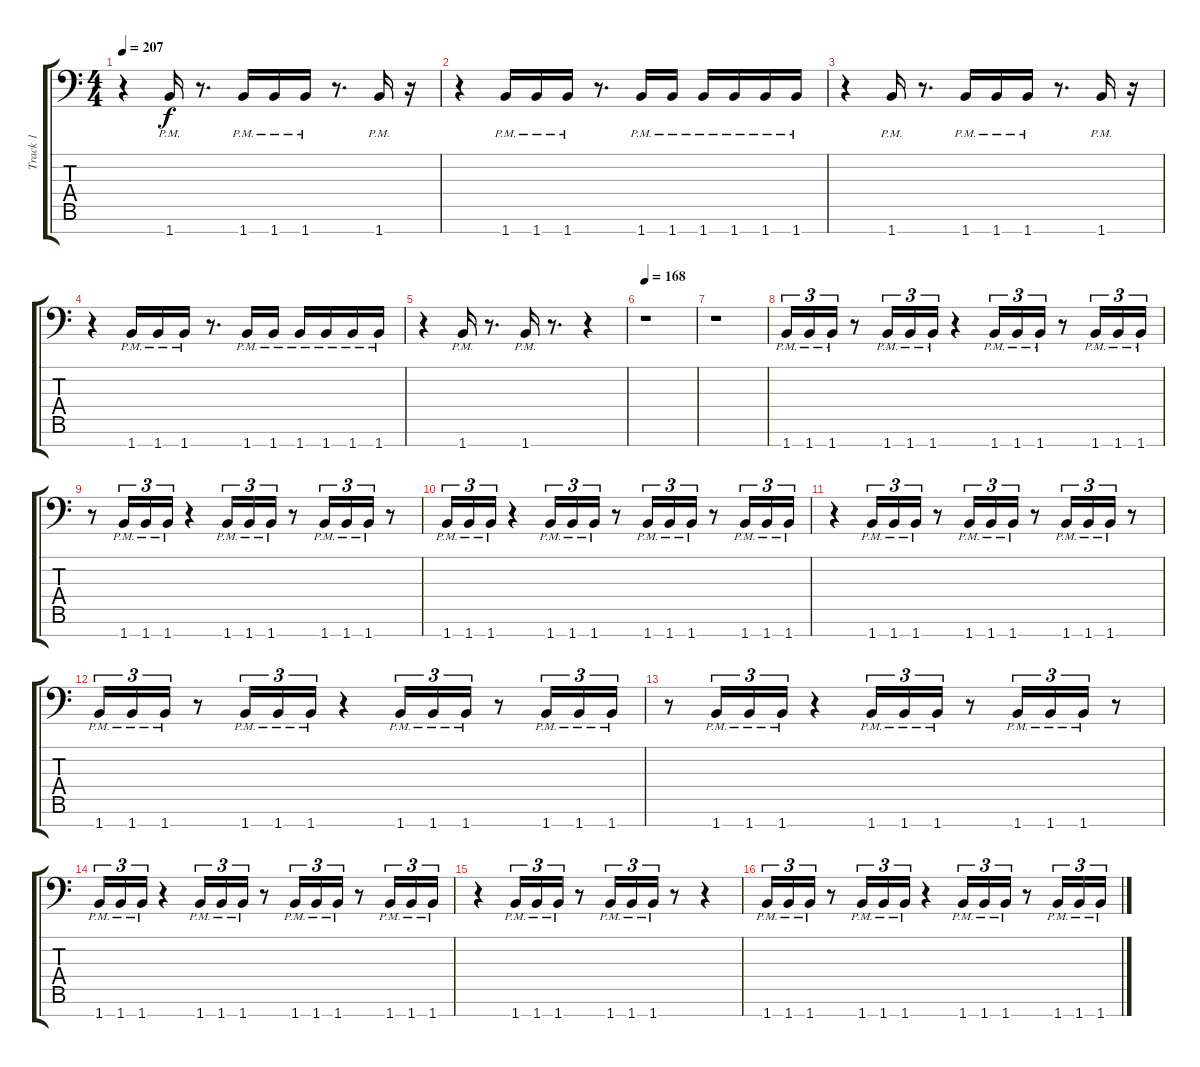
\track ("Track 1" "Track 1") {instrument overdrivenguitar}
\staff {score tabs}
\tuning (Eb4 Bb3 Gb3 Db3 Ab2 Eb2 Bb1) {hide}
\ts (4 4)
\tempo 207
\clef f4
\ks c
r.4{dy f} 1.7{pm}.16 r.8{d} 1.7{pm}.16 1.7{pm}.16 1.7{pm}.16 r.8{d} 1.7{pm}.16 r.16 |
r.4 1.7{pm}.16 1.7{pm}.16 1.7{pm}.16 r.8{d} 1.7{pm}.16 1.7{pm}.16 1.7{pm}.16 1.7{pm}.16 1.7{pm}.16 1.7{pm}.16 |
r.4 1.7{pm}.16 r.8{d} 1.7{pm}.16 1.7{pm}.16 1.7{pm}.16 r.8{d} 1.7{pm}.16 r.16 |
r.4 1.7{pm}.16 1.7{pm}.16 1.7{pm}.16 r.8{d} 1.7{pm}.16 1.7{pm}.16 1.7{pm}.16 1.7{pm}.16 1.7{pm}.16 1.7{pm}.16 |
r.4 1.7{pm}.16 r.8{d} 1.7{pm}.16 r.8{d} r.4 |
\tempo 168
r.1 |
r.1 |
1.7{pm}.16{tu (3 2)} 1.7{pm}.16{tu (3 2)} 1.7{pm}.16{tu (3 2)} r.8 1.7{pm}.16{tu (3 2)} 1.7{pm}.16{tu (3 2)} 1.7{pm}.16{tu (3 2)} r.4 1.7{pm}.16{tu (3 2)} 1.7{pm}.16{tu (3 2)} 1.7{pm}.16{tu (3 2)} r.8 1.7{pm}.16{tu (3 2)} 1.7{pm}.16{tu (3 2)} 1.7{pm}.16{tu (3 2)} |
r.8 1.7{pm}.16{tu (3 2)} 1.7{pm}.16{tu (3 2)} 1.7{pm}.16{tu (3 2)} r.4 1.7{pm}.16{tu (3 2)} 1.7{pm}.16{tu (3 2)} 1.7{pm}.16{tu (3 2)} r.8 1.7{pm}.16{tu (3 2)} 1.7{pm}.16{tu (3 2)} 1.7{pm}.16{tu (3 2)} r.8 |
1.7{pm}.16{tu (3 2)} 1.7{pm}.16{tu (3 2)} 1.7{pm}.16{tu (3 2)} r.4 1.7{pm}.16{tu (3 2)} 1.7{pm}.16{tu (3 2)} 1.7{pm}.16{tu (3 2)} r.8 1.7{pm}.16{tu (3 2)} 1.7{pm}.16{tu (3 2)} 1.7{pm}.16{tu (3 2)} r.8 1.7{pm}.16{tu (3 2)} 1.7{pm}.16{tu (3 2)} 1.7{pm}.16{tu (3 2)} |
r.4 1.7{pm}.16{tu (3 2)} 1.7{pm}.16{tu (3 2)} 1.7{pm}.16{tu (3 2)} r.8 1.7{pm}.16{tu (3 2)} 1.7{pm}.16{tu (3 2)} 1.7{pm}.16{tu (3 2)} r.8 1.7{pm}.16{tu (3 2)} 1.7{pm}.16{tu (3 2)} 1.7{pm}.16{tu (3 2)} r.8 |
1.7{pm}.16{tu (3 2)} 1.7{pm}.16{tu (3 2)} 1.7{pm}.16{tu (3 2)} r.8 1.7{pm}.16{tu (3 2)} 1.7{pm}.16{tu (3 2)} 1.7{pm}.16{tu (3 2)} r.4 1.7{pm}.16{tu (3 2)} 1.7{pm}.16{tu (3 2)} 1.7{pm}.16{tu (3 2)} r.8 1.7{pm}.16{tu (3 2)} 1.7{pm}.16{tu (3 2)} 1.7{pm}.16{tu (3 2)} |
r.8 1.7{pm}.16{tu (3 2)} 1.7{pm}.16{tu (3 2)} 1.7{pm}.16{tu (3 2)} r.4 1.7{pm}.16{tu (3 2)} 1.7{pm}.16{tu (3 2)} 1.7{pm}.16{tu (3 2)} r.8 1.7{pm}.16{tu (3 2)} 1.7{pm}.16{tu (3 2)} 1.7{pm}.16{tu (3 2)} r.8 |
1.7{pm}.16{tu (3 2)} 1.7{pm}.16{tu (3 2)} 1.7{pm}.16{tu (3 2)} r.4 1.7{pm}.16{tu (3 2)} 1.7{pm}.16{tu (3 2)} 1.7{pm}.16{tu (3 2)} r.8 1.7{pm}.16{tu (3 2)} 1.7{pm}.16{tu (3 2)} 1.7{pm}.16{tu (3 2)} r.8 1.7{pm}.16{tu (3 2)} 1.7{pm}.16{tu (3 2)} 1.7{pm}.16{tu (3 2)} |
r.4 1.7{pm}.16{tu (3 2)} 1.7{pm}.16{tu (3 2)} 1.7{pm}.16{tu (3 2)} r.8 1.7{pm}.16{tu (3 2)} 1.7{pm}.16{tu (3 2)} 1.7{pm}.16{tu (3 2)} r.8 r.4 |
1.7{pm}.16{tu (3 2)} 1.7{pm}.16{tu (3 2)} 1.7{pm}.16{tu (3 2)} r.8 1.7{pm}.16{tu (3 2)} 1.7{pm}.16{tu (3 2)} 1.7{pm}.16{tu (3 2)} r.4 1.7{pm}.16{tu (3 2)} 1.7{pm}.16{tu (3 2)} 1.7{pm}.16{tu (3 2)} r.8 1.7{pm}.16{tu (3 2)} 1.7{pm}.16{tu (3 2)} 1.7{pm}.16{tu (3 2)}
